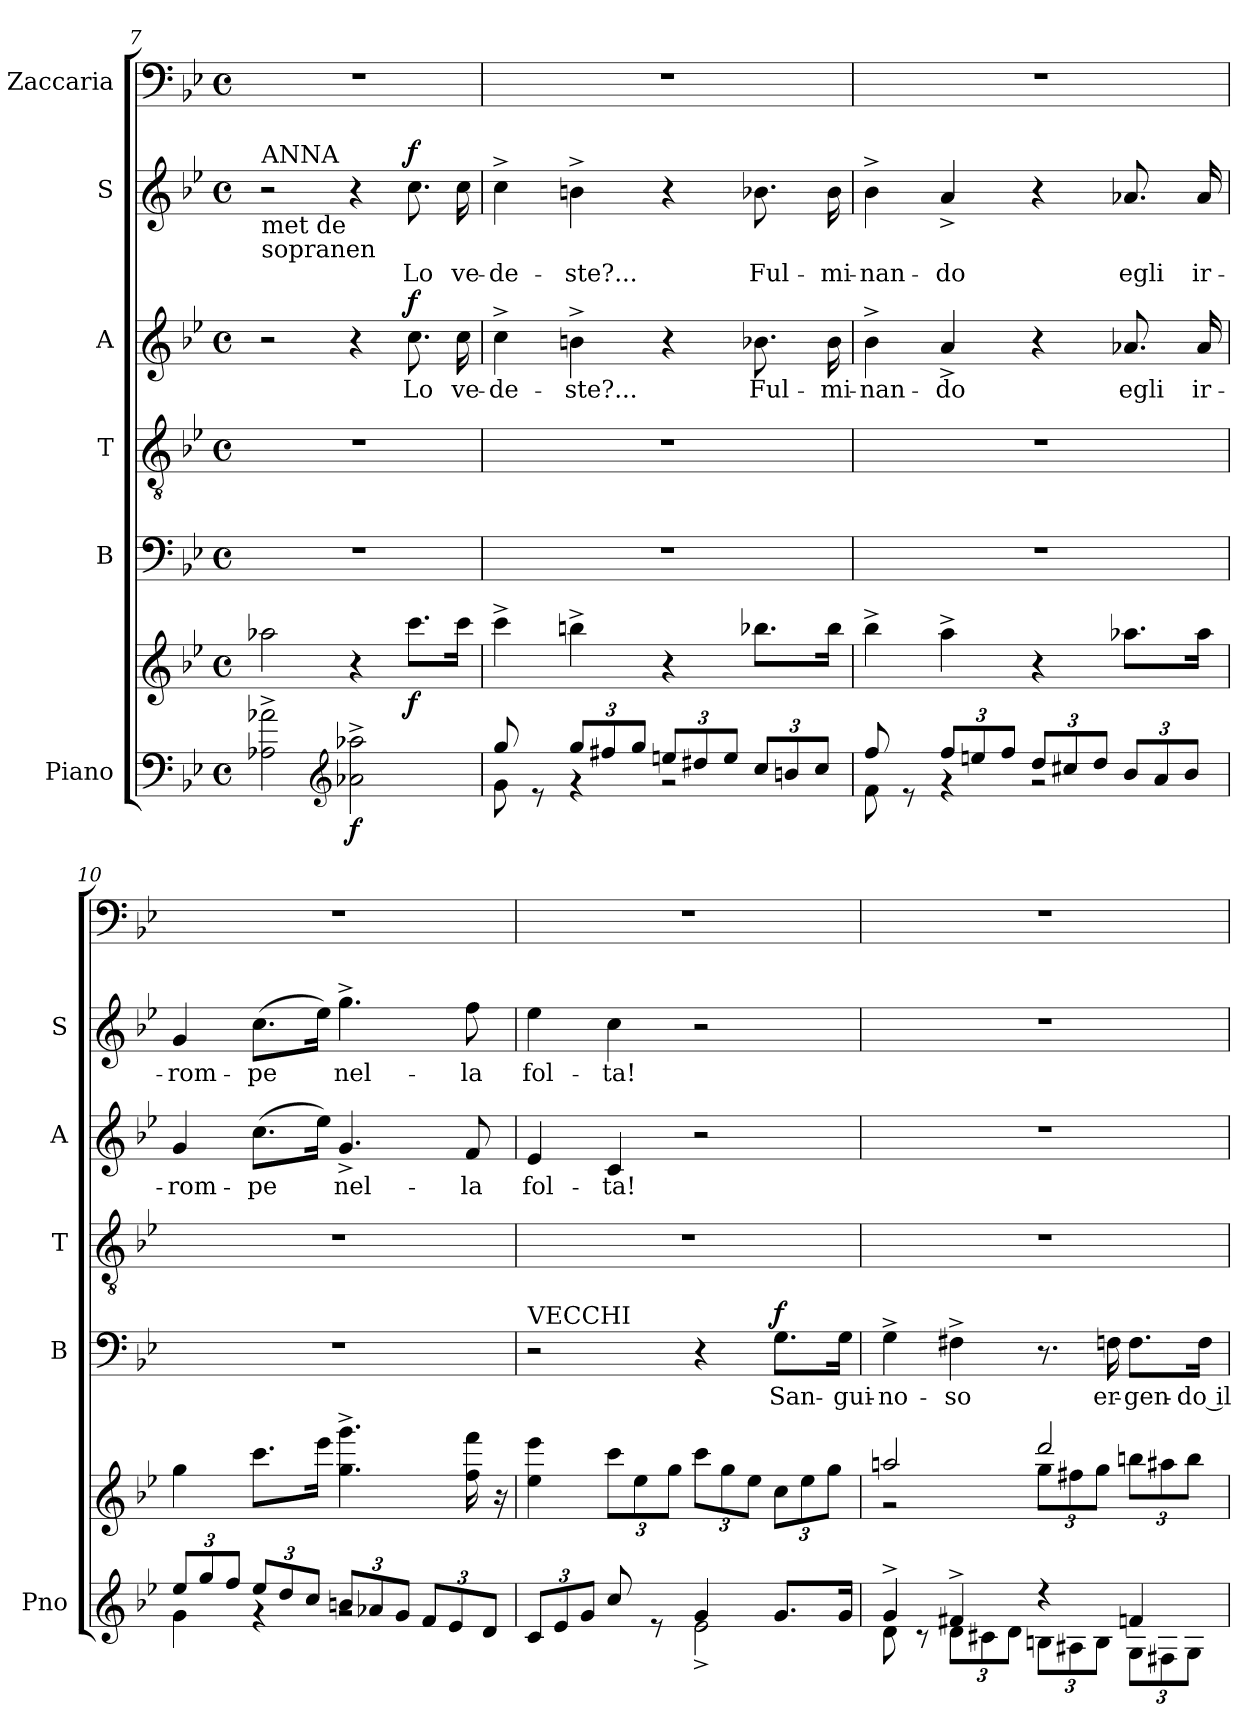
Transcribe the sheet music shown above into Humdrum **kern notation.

**kern	**kern	**dynam	**kern	**text	**dynam	**kern	**kern	**text	**dynam	**kern	**text	**dynam	**kern
*part6	*part6	*part6	*part5	*part5	*part5	*part4	*part3	*part3	*part3	*part2	*part2	*part2	*part1
*staff7	*staff6	*staff6/7	*staff5	*staff5	*staff5	*staff4	*staff3	*staff3	*staff3	*staff2	*staff2	*staff2	*staff1
*I"Piano	*	*	*I"B	*	*	*I"T	*I"A	*	*	*I"S	*	*	*I"Zaccaria
*I'Pno	*	*	*I'B	*	*	*I'T	*I'A	*	*	*I'S	*	*	*
!!LO:LB:g=z
*clefF4	*clefG2	*	*clefF4	*	*	*clefGv2	*clefG2	*	*	*clefG2	*	*	*clefF4
*k[b-e-]	*k[b-e-]	*	*k[b-e-]	*	*	*k[b-e-]	*k[b-e-]	*	*	*k[b-e-]	*	*	*k[b-e-]
*M4/4	*M4/4	*	*M4/4	*	*	*M4/4	*M4/4	*	*	*M4/4	*	*	*M4/4
*met(c)	*met(c)	*	*met(c)	*	*	*met(c)	*met(c)	*	*	*met(c)	*	*	*met(c)
=7	=7	=7	=7	=7	=7	=7	=7	=7	=7	=7	=7	=7	=7
!	!	!	!	!	!	!	!	!	!	!LO:TX:a:t=ANNA	!	!	!
!	!	!	!	!	!	!	!	!	!	!LO:TX:b:t=met de	!	!	!
!	!	!	!	!	!	!	!	!	!	!LO:TX:b:t=sopranen	!	!	!
2A-X\^ 2a-X\^	2aa-X\	.	1r	.	.	1r	2r	.	.	2r	.	.	1r
*clefG2	*	*	*	*	*	*	*	*	*	*	*	*	*
!	!	!LO:DY:b=2	!	!	!	!	!	!	!	!	!	!	!
2a-X\^ 2aa-X\^	4r	f	.	.	.	.	4r	.	.	4r	.	.	.
!	!	!LO:DY:b	!	!	!	!	!	!LO:LY:b	!LO:DY:a	!	!LO:LY:b	!LO:DY:a	!
.	8.ccc\L	f	.	.	.	.	8.cc\	Lo	f	8.cc\	Lo	f	.
!	!	!	!	!	!	!	!	!LO:LY:b	!	!	!LO:LY:b	!	!
.	16ccc\Jk	.	.	.	.	.	16cc\	ve-	.	16cc\	ve-	.	.
=8	=8	=8	=8	=8	=8	=8	=8	=8	=8	=8	=8	=8	=8
*^	*	*	*	*	*	*	*	*	*	*	*	*	*
!	!	!	!	!	!	!	!	!	!LO:LY:b	!	!	!LO:LY:b	!	!
8gg/	8g\	4ccc^\	.	1r	.	.	1r	4cc^\	-de-	.	4cc^\	-de-	.	1r
8re	8ryy	.	.	.	.	.	.	.	.	.	.	.	.	.
*Xbrackettup	*	*	*	*	*	*	*	*	*	*	*	*	*	*
!	!	!	!	!	!	!	!	!	!LO:LY:b	!	!	!LO:LY:b	!	!
12gg/L	4rg	4bbn^\	.	.	.	.	.	4bn^\	-ste?...	.	4bn^\	-ste?...	.	.
12ff#X/	.	.	.	.	.	.	.	.	.	.	.	.	.	.
12gg/J	.	.	.	.	.	.	.	.	.	.	.	.	.	.
12een/L	2rg	4r	.	.	.	.	.	4r	.	.	4r	.	.	.
12dd#X/	.	.	.	.	.	.	.	.	.	.	.	.	.	.
12ee/J	.	.	.	.	.	.	.	.	.	.	.	.	.	.
!	!	!	!	!	!	!	!	!	!LO:LY:b	!	!	!LO:LY:b	!	!
12cc/L	.	8.bb-X\L	.	.	.	.	.	8.b-X\	Ful-	.	8.b-X\	Ful-	.	.
12bn/	.	.	.	.	.	.	.	.	.	.	.	.	.	.
12cc/J	.	.	.	.	.	.	.	.	.	.	.	.	.	.
!	!	!	!	!	!	!	!	!	!LO:LY:b	!	!	!LO:LY:b	!	!
.	.	16bb-\Jk	.	.	.	.	.	16b-\	-mi-	.	16b-\	-mi-	.	.
=9	=9	=9	=9	=9	=9	=9	=9	=9	=9	=9	=9	=9	=9	=9
!	!	!	!	!	!	!	!	!	!LO:LY:b	!	!	!LO:LY:b	!	!
8ff/	8f\	4bb-^\	.	1r	.	.	1r	4b-^\	-nan-	.	4b-^\	-nan-	.	1r
8re	8ryy	.	.	.	.	.	.	.	.	.	.	.	.	.
!	!	!	!	!	!	!	!	!	!LO:LY:b	!	!	!LO:LY:b	!	!
12ff/L	4rg	4aa^\	.	.	.	.	.	4a^/	-do	.	4a^/	-do	.	.
12een/	.	.	.	.	.	.	.	.	.	.	.	.	.	.
12ff/J	.	.	.	.	.	.	.	.	.	.	.	.	.	.
12dd/L	2rg	4r	.	.	.	.	.	4r	.	.	4r	.	.	.
12cc#X/	.	.	.	.	.	.	.	.	.	.	.	.	.	.
12dd/J	.	.	.	.	.	.	.	.	.	.	.	.	.	.
!	!	!	!	!	!	!	!	!	!LO:LY:b	!	!	!LO:LY:b	!	!
12b-/L	.	8.aa-X\L	.	.	.	.	.	8.a-X/	egli	.	8.a-X/	egli	.	.
12a/	.	.	.	.	.	.	.	.	.	.	.	.	.	.
12b-/J	.	.	.	.	.	.	.	.	.	.	.	.	.	.
!	!	!	!	!	!	!	!	!	!LO:LY:b	!	!	!LO:LY:b	!	!
.	.	16aa-\Jk	.	.	.	.	.	16a-/	ir-	.	16a-/	ir-	.	.
!!LO:PB:g=z
=10	=10	=10	=10	=10	=10	=10	=10	=10	=10	=10	=10	=10	=10	=10
!	!	!	!	!	!	!	!	!	!LO:LY:b	!	!	!LO:LY:b	!	!
12ee-/L	4g\	4gg\	.	1r	.	.	1r	4g/	-rom-	.	4g/	-rom-	.	1r
12gg/	.	.	.	.	.	.	.	.	.	.	.	.	.	.
12ff/J	.	.	.	.	.	.	.	.	.	.	.	.	.	.
!	!	!	!	!	!	!	!	!	!LO:LY:b	!	!	!LO:LY:b	!	!
12ee-/L	4rg	8.ccc\L	.	.	.	.	.	(8.cc\L	-pe	.	(8.cc\L	-pe	.	.
12dd/	.	.	.	.	.	.	.	.	.	.	.	.	.	.
12cc/J	.	.	.	.	.	.	.	.	.	.	.	.	.	.
.	.	16eee-\Jk	.	.	.	.	.	16ee-\Jk)	.	.	16ee-\Jk)	.	.	.
!	!	!	!	!	!	!	!	!	!LO:LY:b	!	!	!LO:LY:b	!	!
12bn/L	2rg	4.gg\^ 4.ggg\^	.	.	.	.	.	4.g^/	nel-	.	4.gg^\	nel-	.	.
12a-X/	.	.	.	.	.	.	.	.	.	.	.	.	.	.
12g/J	.	.	.	.	.	.	.	.	.	.	.	.	.	.
12f/L	.	.	.	.	.	.	.	.	.	.	.	.	.	.
12e-/	.	.	.	.	.	.	.	.	.	.	.	.	.	.
!	!	!	!	!	!	!	!	!	!LO:LY:b	!	!	!LO:LY:b	!	!
.	.	16ff\ 16fff\	.	.	.	.	.	8f/	-la	.	8ff\	-la	.	.
12d/J	.	.	.	.	.	.	.	.	.	.	.	.	.	.
.	.	16r	.	.	.	.	.	.	.	.	.	.	.	.
=11	=11	=11	=11	=11	=11	=11	=11	=11	=11	=11	=11	=11	=11	=11
!	!	!	!	!LO:TX:a:t=VECCHI	!	!	!	!	!	!	!	!	!	!
!	!	!	!	!	!	!	!	!	!LO:LY:b	!	!	!LO:LY:b	!	!
12c/L	2ryy	4ee-\ 4eee-\	.	2r	.	.	1r	4e-/	fol-	.	4ee-\	fol-	.	1r
12e-/	.	.	.	.	.	.	.	.	.	.	.	.	.	.
12g/J	.	.	.	.	.	.	.	.	.	.	.	.	.	.
*	*	*Xbrackettup	*	*	*	*	*	*	*	*	*	*	*	*
!	!	!	!	!	!	!	!	!	!LO:LY:b	!	!	!LO:LY:b	!	!
8cc/	.	12ccc\L	.	.	.	.	.	4c/	-ta!	.	4cc\	-ta!	.	.
.	.	12ee-\	.	.	.	.	.	.	.	.	.	.	.	.
8re	.	.	.	.	.	.	.	.	.	.	.	.	.	.
.	.	12gg\J	.	.	.	.	.	.	.	.	.	.	.	.
4g/	2e-^\	12ccc\L	.	4r	.	.	.	2r	.	.	2r	.	.	.
.	.	12gg\	.	.	.	.	.	.	.	.	.	.	.	.
.	.	12ee-\J	.	.	.	.	.	.	.	.	.	.	.	.
!	!	!	!	!	!LO:LY:b	!LO:DY:a	!	!	!	!	!	!	!	!
8.g/L	.	12cc\L	.	8.G\L	San-	f	.	.	.	.	.	.	.	.
.	.	12ee-\	.	.	.	.	.	.	.	.	.	.	.	.
.	.	12gg\J	.	.	.	.	.	.	.	.	.	.	.	.
!	!	!	!	!	!LO:LY:b	!	!	!	!	!	!	!	!	!
16g/Jk	.	.	.	16G\Jk	-gui-	.	.	.	.	.	.	.	.	.
=12	=12	=12	=12	=12	=12	=12	=12	=12	=12	=12	=12	=12	=12	=12
*	*	*^	*	*	*	*	*	*	*	*	*	*	*	*
!	!	!	!	!	!	!LO:LY:b	!	!	!	!	!	!	!	!	!
4g^/	8d\	2aan/	2rg	.	4G^\	-no-	.	1r	1r	.	.	1r	.	.	1r
.	8r	.	.	.	.	.	.	.	.	.	.	.	.	.	.
!	!	!	!	!	!	!LO:LY:b	!	!	!	!	!	!	!	!	!
4f#X^/	12d\L	.	.	.	4F#X^\	-so	.	.	.	.	.	.	.	.	.
.	12c#X\	.	.	.	.	.	.	.	.	.	.	.	.	.	.
.	12d\J	.	.	.	.	.	.	.	.	.	.	.	.	.	.
4r	12Bn\L	2ddd/	12gg\L	.	8.r	.	.	.	.	.	.	.	.	.	.
.	12A#X\	.	12ff#X\	.	.	.	.	.	.	.	.	.	.	.	.
.	12B\J	.	12gg\J	.	.	.	.	.	.	.	.	.	.	.	.
!	!	!	!	!	!	!LO:LY:b	!	!	!	!	!	!	!	!	!
.	.	.	.	.	16Fn\	er-	.	.	.	.	.	.	.	.	.
!	!	!	!	!	!	!LO:LY:b	!	!	!	!	!	!	!	!	!
4fn/	12G\L	.	12bbn\L	.	8.F\L	-gen-	.	.	.	.	.	.	.	.	.
.	12F#X\	.	12aa#X\	.	.	.	.	.	.	.	.	.	.	.	.
.	12G\J	.	12bb\J	.	.	.	.	.	.	.	.	.	.	.	.
!	!	!	!	!	!	!LO:LY:b	!	!	!	!	!	!	!	!	!
.	.	.	.	.	16F\Jk	-do il	.	.	.	.	.	.	.	.	.
*v	*v	*	*	*	*	*	*	*	*	*	*	*	*	*	*
*	*v	*v	*	*	*	*	*	*	*	*	*	*	*	*
=	=	=	=	=	=	=	=	=	=	=	=	=	=
*-	*-	*-	*-	*-	*-	*-	*-	*-	*-	*-	*-	*-	*-
